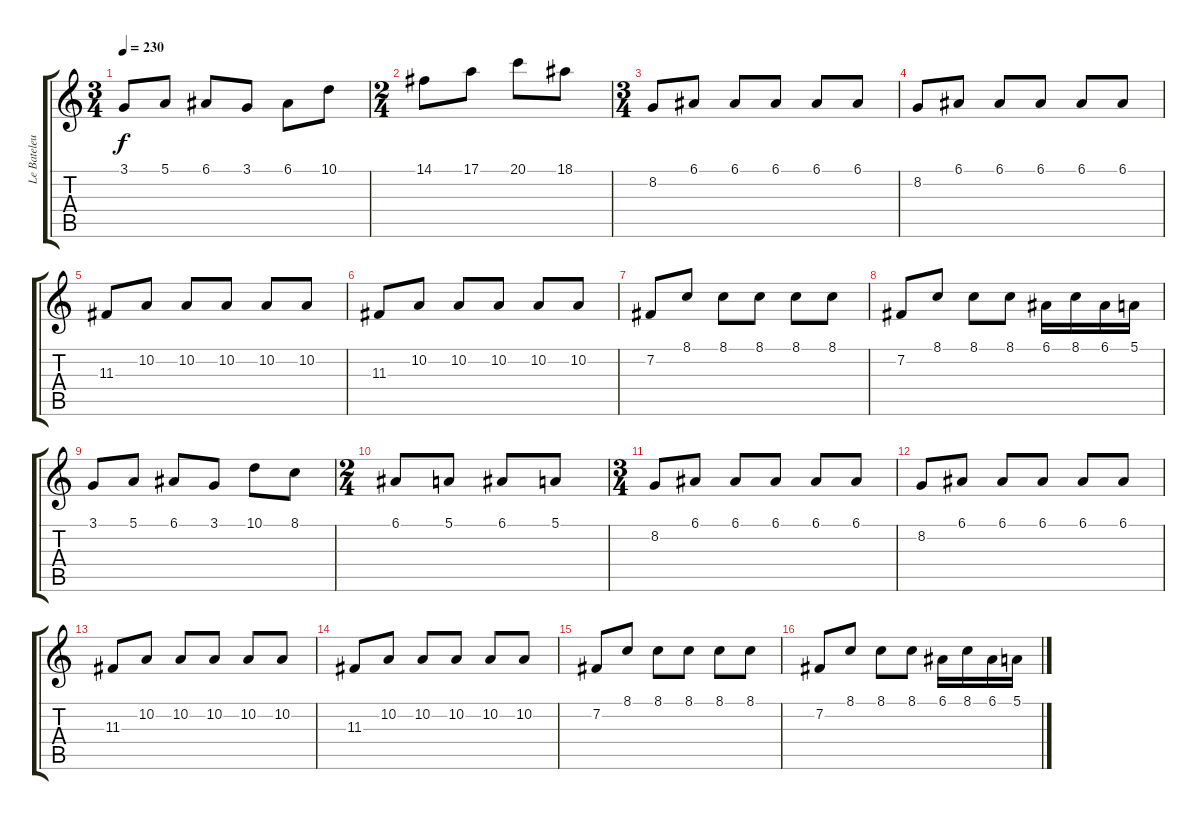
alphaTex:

\track ("Le Bateleur" "Le Bateleu") {instrument violin}
\staff {score tabs}
\tuning (E4 B3 G3 D3 A2 D2) {hide}
\ts (3 4)
\tempo 230
\clef g2
\ks c
3.1.8{dy f} 5.1.8 6.1.8 3.1.8 6.1.8 10.1.8 |
\ts (2 4)
14.1.8 17.1.8 20.1.8 18.1.8 |
\ts (3 4)
8.2.8 6.1.8 6.1.8 6.1.8 6.1.8 6.1.8 |
8.2.8 6.1.8 6.1.8 6.1.8 6.1.8 6.1.8 |
11.3.8 10.2.8 10.2.8 10.2.8 10.2.8 10.2.8 |
11.3.8 10.2.8 10.2.8 10.2.8 10.2.8 10.2.8 |
7.2.8 8.1.8 8.1.8 8.1.8 8.1.8 8.1.8 |
7.2.8 8.1.8 8.1.8 8.1.8 6.1.16 8.1.16 6.1.16 5.1.16 |
3.1.8 5.1.8 6.1.8 3.1.8 10.1.8 8.1.8 |
\ts (2 4)
6.1.8 5.1.8 6.1.8 5.1.8 |
\ts (3 4)
8.2.8 6.1.8 6.1.8 6.1.8 6.1.8 6.1.8 |
8.2.8 6.1.8 6.1.8 6.1.8 6.1.8 6.1.8 |
11.3.8 10.2.8 10.2.8 10.2.8 10.2.8 10.2.8 |
11.3.8 10.2.8 10.2.8 10.2.8 10.2.8 10.2.8 |
7.2.8 8.1.8 8.1.8 8.1.8 8.1.8 8.1.8 |
7.2.8 8.1.8 8.1.8 8.1.8 6.1.16 8.1.16 6.1.16 5.1.16
